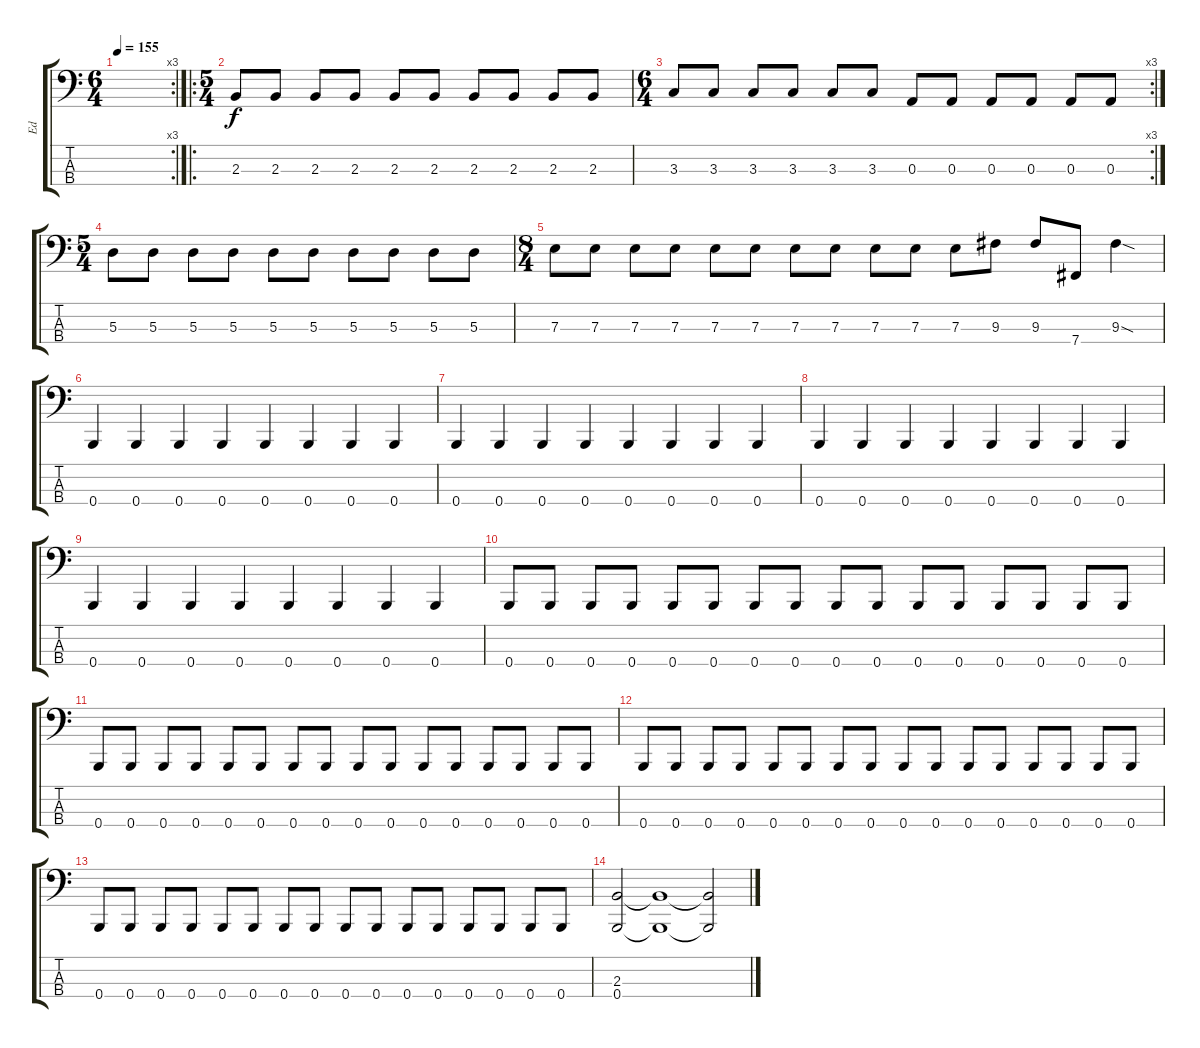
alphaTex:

\track ("Ed" "Ed") {instrument electricbasspick}
\staff {score tabs}
\tuning (G2 D2 A1 B0) {hide}
\rc 3
\ts (6 4)
\tempo 155
\clef f4
\ks c
|
\ro
\ts (5 4)
2.3.8 2.3.8 2.3.8 2.3.8 2.3.8 2.3.8 2.3.8 2.3.8 2.3.8 2.3.8 |
\rc 3
\ts (6 4)
3.3.8 3.3.8 3.3.8 3.3.8 3.3.8 3.3.8 0.3.8 0.3.8 0.3.8 0.3.8 0.3.8 0.3.8 |
\ts (5 4)
5.3.8 5.3.8 5.3.8 5.3.8 5.3.8 5.3.8 5.3.8 5.3.8 5.3.8 5.3.8 |
\ts (8 4)
7.3.8 7.3.8 7.3.8 7.3.8 7.3.8 7.3.8 7.3.8 7.3.8 7.3.8 7.3.8 7.3.8 9.3.8 9.3.8 7.4.8 9.3{sod}.4 |
0.4.4 0.4.4 0.4.4 0.4.4 0.4.4 0.4.4 0.4.4 0.4.4 |
0.4.4 0.4.4 0.4.4 0.4.4 0.4.4 0.4.4 0.4.4 0.4.4 |
0.4.4 0.4.4 0.4.4 0.4.4 0.4.4 0.4.4 0.4.4 0.4.4 |
0.4.4 0.4.4 0.4.4 0.4.4 0.4.4 0.4.4 0.4.4 0.4.4 |
0.4.8 0.4.8 0.4.8 0.4.8 0.4.8 0.4.8 0.4.8 0.4.8 0.4.8 0.4.8 0.4.8 0.4.8 0.4.8 0.4.8 0.4.8 0.4.8 |
0.4.8 0.4.8 0.4.8 0.4.8 0.4.8 0.4.8 0.4.8 0.4.8 0.4.8 0.4.8 0.4.8 0.4.8 0.4.8 0.4.8 0.4.8 0.4.8 |
0.4.8 0.4.8 0.4.8 0.4.8 0.4.8 0.4.8 0.4.8 0.4.8 0.4.8 0.4.8 0.4.8 0.4.8 0.4.8 0.4.8 0.4.8 0.4.8 |
0.4.8 0.4.8 0.4.8 0.4.8 0.4.8 0.4.8 0.4.8 0.4.8 0.4.8 0.4.8 0.4.8 0.4.8 0.4.8 0.4.8 0.4.8 0.4.8 |
(2.3 0.4).2 (2.3{t} 0.4{t}).1 (2.3{t} 0.4{t}).2
